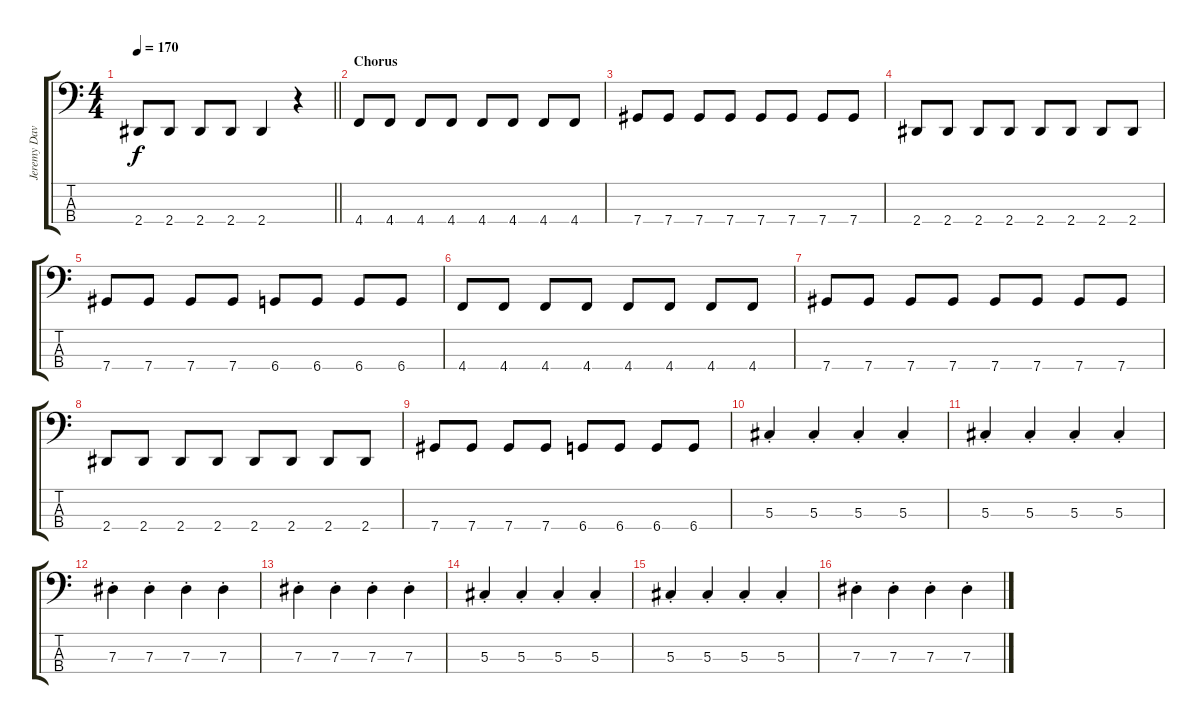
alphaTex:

\track ("Jeremy Davis (Bass)" "Jeremy Dav") {instrument electricbassfinger}
\staff {score tabs}
\tuning (Gb2 Db2 Ab1 Db1) {hide}
\ts (4 4)
\tempo 170
\clef f4
\barLineRight lightlight
\ks c
2.4.8{dy f} 2.4.8 2.4.8 2.4.8 2.4.4 r.4 |
\section ("" "Chorus")
4.4.8 4.4.8 4.4.8 4.4.8 4.4.8 4.4.8 4.4.8 4.4.8 |
7.4.8 7.4.8 7.4.8 7.4.8 7.4.8 7.4.8 7.4.8 7.4.8 |
2.4.8 2.4.8 2.4.8 2.4.8 2.4.8 2.4.8 2.4.8 2.4.8 |
7.4.8 7.4.8 7.4.8 7.4.8 6.4.8 6.4.8 6.4.8 6.4.8 |
4.4.8 4.4.8 4.4.8 4.4.8 4.4.8 4.4.8 4.4.8 4.4.8 |
7.4.8 7.4.8 7.4.8 7.4.8 7.4.8 7.4.8 7.4.8 7.4.8 |
2.4.8 2.4.8 2.4.8 2.4.8 2.4.8 2.4.8 2.4.8 2.4.8 |
7.4.8 7.4.8 7.4.8 7.4.8 6.4.8 6.4.8 6.4.8 6.4.8 |
5.3{st}.4 5.3{st}.4 5.3{st}.4 5.3{st}.4 |
5.3{st}.4 5.3{st}.4 5.3{st}.4 5.3{st}.4 |
7.3{st}.4 7.3{st}.4 7.3{st}.4 7.3{st}.4 |
7.3{st}.4 7.3{st}.4 7.3{st}.4 7.3{st}.4 |
5.3{st}.4 5.3{st}.4 5.3{st}.4 5.3{st}.4 |
5.3{st}.4 5.3{st}.4 5.3{st}.4 5.3{st}.4 |
7.3{st}.4 7.3{st}.4 7.3{st}.4 7.3{st}.4
